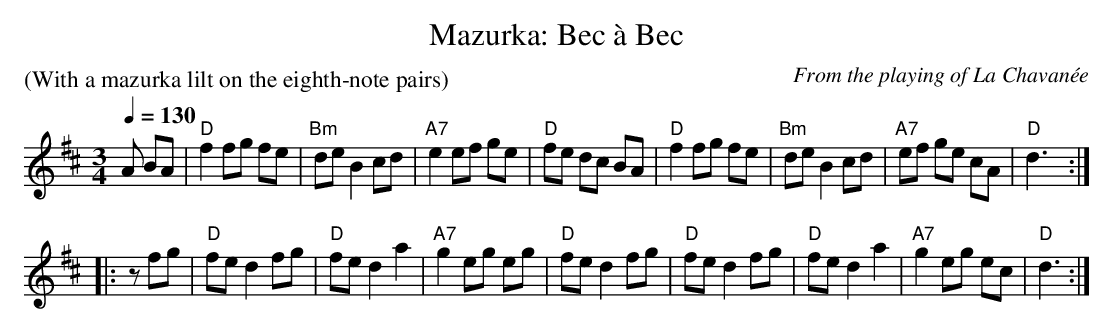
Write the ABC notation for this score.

X:1
T: Mazurka: Bec \`a Bec
O: From the playing of La Chavan\'ee
P: (With a mazurka lilt on the eighth-note pairs)
Q: 1/4=130
M: 3/4
L: 1/8
K: D
A BA |\
"D"f2 fg fe | "Bm"de B2 cd | "A7"e2 ef ge | "D"fe dc BA |\
"D"f2 fg fe | "Bm"de B2 cd | "A7"ef ge cA | "D"d3 :|
|: z fg |\
"D"fe d2 fg | "D"fe d2 a2 | "A7"g2 eg eg | "D"fe d2 fg |\
"D"fe d2 fg | "D"fe d2 a2 | "A7"g2 eg ec | "D"d3 :|
